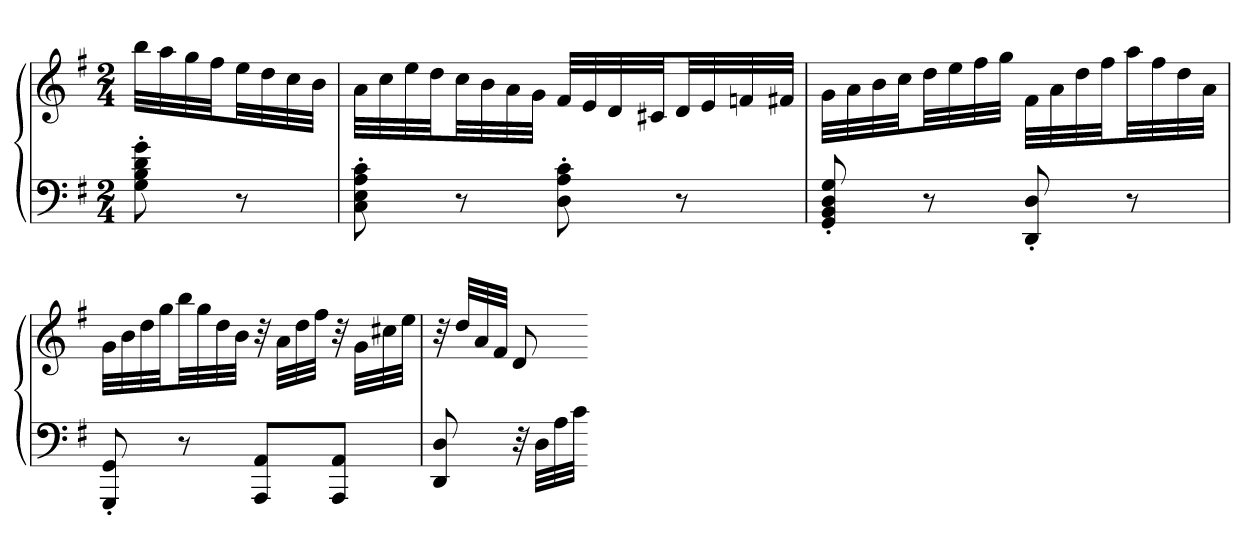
**kern	**kern
*part1	*part1
*staff2	*staff1
*clefF4	*clefG2
*k[f#]	*k[f#]
*G:	*G:
*M2/4	*M2/4
=	=
8G' 8B' 8d' 8g'	32bbLLL
.	32aa
.	32gg
.	32ff#JJ
8r	32eeLL
.	32dd
.	32cc
.	32bJJJ
=	=
8C' 8E' 8A' 8c'	32aLLL
.	32cc
.	32ee
.	32ddJJ
8r	32ccLL
.	32b
.	32a
.	32gJJJ
8D' 8A' 8c'	32f#LLL
.	32e
.	32d
.	32c#XJJ
8r	32dLL
.	32e
.	32fn
.	32f#XJJJ
=	=
8GG' 8BB' 8D' 8G'	32gLLL
.	32a
.	32b
.	32ccJJ
8r	32ddLL
.	32ee
.	32ff#
.	32ggJJJ
8DD' 8D'	32f#LLL
.	32a
.	32dd
.	32ff#JJ
8r	32aaLL
.	32ff#
.	32dd
.	32aJJJ
=	=
8GGG' 8GG'	32gLLL
.	32b
.	32dd
.	32ggJJ
8r	32bbLL
.	32gg
.	32dd
.	32bJJJ
8AAA 8AAL	32r
.	32aLLL
.	32dd
.	32ff#JJJ
8AAA 8AAJ	32r
.	32gLLL
.	32cc#X
.	32eeJJJ
=	=
8DD 8D	32r
.	32ddLLL
.	32a
.	32f#JJJ
32r	8d
32DLLL	.
32A	.
32cJJJ	.
=-	=-
*-	*-
